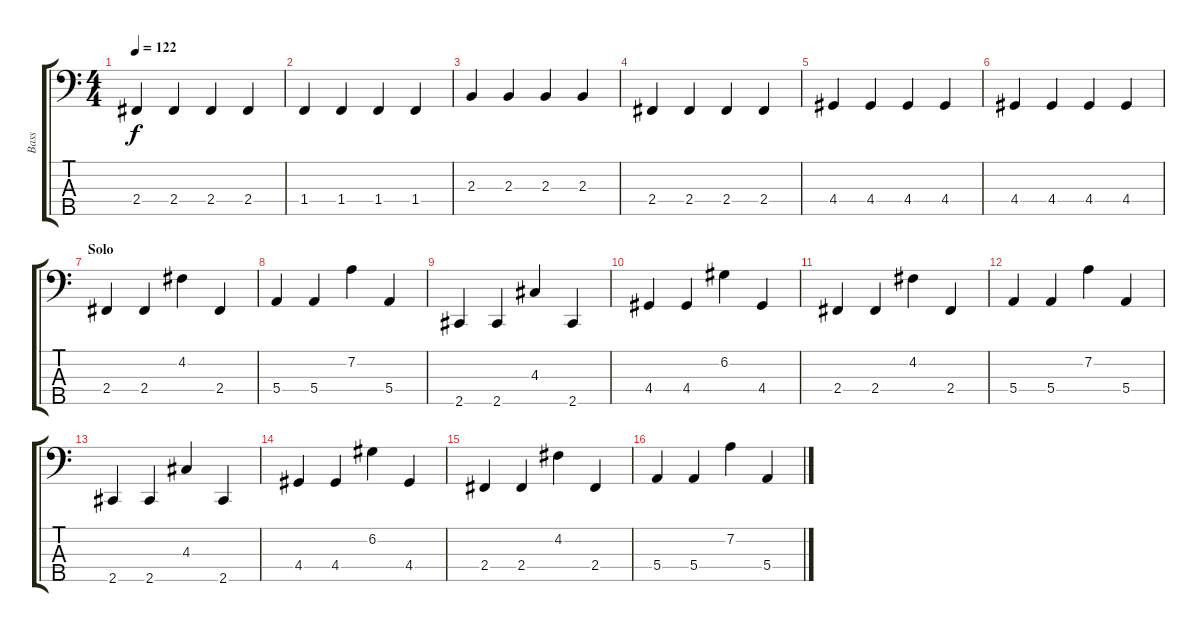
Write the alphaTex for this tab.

\track ("Bass" "Bass") {instrument fretlessbass}
\staff {score tabs}
\tuning (G2 D2 A1 E1 B0) {hide}
\ts (4 4)
\tempo 122
\clef f4
\ks c
2.4.4{dy f} 2.4.4 2.4.4 2.4.4 |
1.4.4 1.4.4 1.4.4 1.4.4 |
2.3.4 2.3.4 2.3.4 2.3.4 |
2.4.4 2.4.4 2.4.4 2.4.4 |
4.4.4 4.4.4 4.4.4 4.4.4 |
4.4.4 4.4.4 4.4.4 4.4.4 |
\section ("" "Solo")
2.4.4 2.4.4 4.2.4 2.4.4 |
5.4.4 5.4.4 7.2.4 5.4.4 |
2.5.4 2.5.4 4.3.4 2.5.4 |
4.4.4 4.4.4 6.2.4 4.4.4 |
2.4.4 2.4.4 4.2.4 2.4.4 |
5.4.4 5.4.4 7.2.4 5.4.4 |
2.5.4 2.5.4 4.3.4 2.5.4 |
4.4.4 4.4.4 6.2.4 4.4.4 |
2.4.4 2.4.4 4.2.4 2.4.4 |
5.4.4 5.4.4 7.2.4 5.4.4
